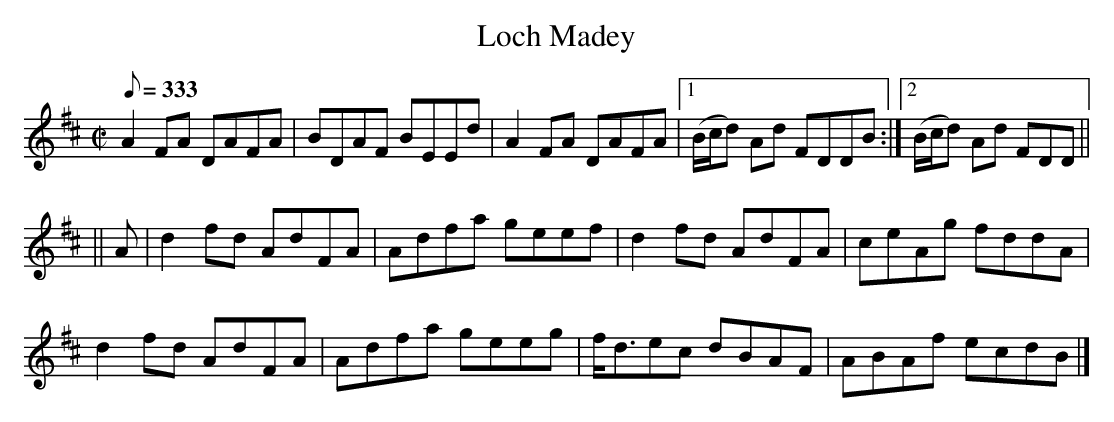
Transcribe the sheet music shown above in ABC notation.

X:1
T:Loch Madey
L:1/8
M:C|
Q:333
K:D
A2 FA DAFA|BDAF BEEd|A2 FA DAFA|[1(B/c/d) Ad FDDB:|[2(B/c/d) Ad FDD||
||A|d2 fd AdFA|Adfa geef|d2 fd AdFA|ceAg fddA|
d2 fd AdFA|Adfa geeg|f<dec dBAF|ABAf ecdB|]
